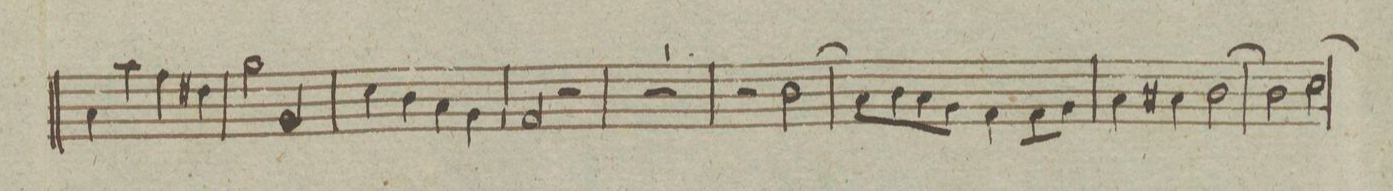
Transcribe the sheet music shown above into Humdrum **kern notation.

**kern	**dynam
*I"Trąbone. Baſso.	*
*clefF4	*
*k[]	*
*met(c)	*
*M4/4	*
4C\	.
4c\	.
4A\	.
4F#X\	.
=65	=65
2B\	.
2BB/	.
=66	=66
4E\	.
4D\	.
4C\	.
4BB\	.
=67	=67
2AA/	.
2r	.
=68	=68
1r	.
=69	=69
2r	.
(>2D\	.
=70	=70
8C\L)	.
8D\	.
8C\	.
8BB\J	.
4AA\	.
8AA\L	.
8BB\J	.
=71	=71
4C\	.
4C#X\	.
[>2D\	.
=72	=72
2D\]	.
[>2E\	.
=73	=73
*-	*-
